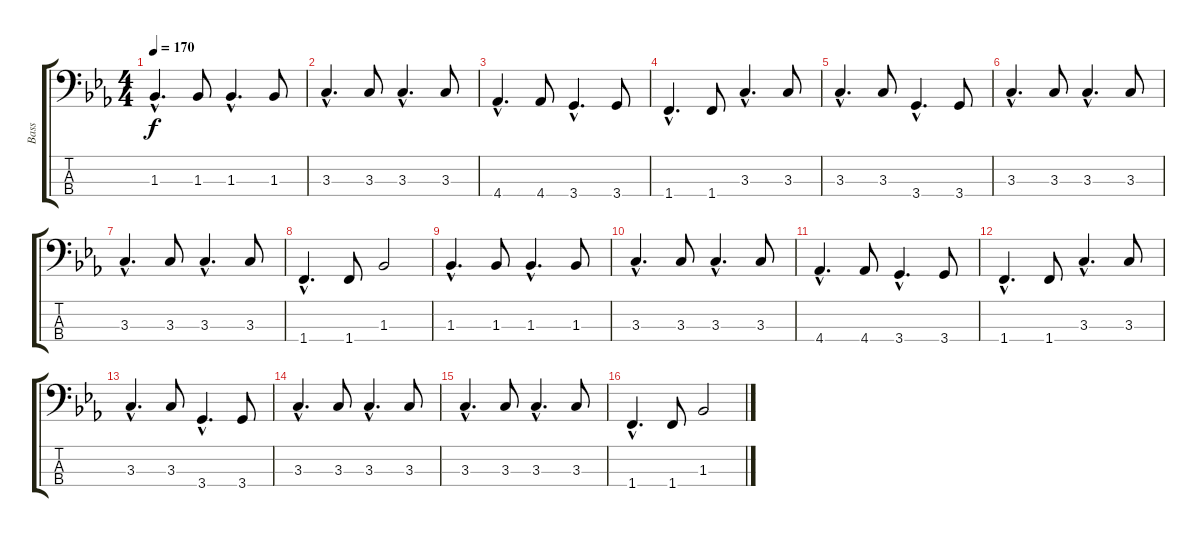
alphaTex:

\track ("Bass" "Bass") {instrument electricbassfinger}
\staff {score tabs}
\tuning (G2 D2 A1 E1) {hide}
\ts (4 4)
\tempo 170
\clef f4
\ks cminor
1.3{hac}.4{d dy f} 1.3.8 1.3{hac}.4{d} 1.3.8 |
3.3{hac}.4{d} 3.3.8 3.3{hac}.4{d} 3.3.8 |
4.4{hac}.4{d} 4.4.8 3.4{hac}.4{d} 3.4.8 |
1.4{hac}.4{d} 1.4.8 3.3{hac}.4{d} 3.3.8 |
3.3{hac}.4{d} 3.3.8 3.4{hac}.4{d} 3.4.8 |
3.3{hac}.4{d} 3.3.8 3.3{hac}.4{d} 3.3.8 |
3.3{hac}.4{d} 3.3.8 3.3{hac}.4{d} 3.3.8 |
1.4{hac}.4{d} 1.4.8 1.3.2 |
1.3{hac}.4{d} 1.3.8 1.3{hac}.4{d} 1.3.8 |
3.3{hac}.4{d} 3.3.8 3.3{hac}.4{d} 3.3.8 |
4.4{hac}.4{d} 4.4.8 3.4{hac}.4{d} 3.4.8 |
1.4{hac}.4{d} 1.4.8 3.3{hac}.4{d} 3.3.8 |
3.3{hac}.4{d} 3.3.8 3.4{hac}.4{d} 3.4.8 |
3.3{hac}.4{d} 3.3.8 3.3{hac}.4{d} 3.3.8 |
3.3{hac}.4{d} 3.3.8 3.3{hac}.4{d} 3.3.8 |
1.4{hac}.4{d} 1.4.8 1.3.2
